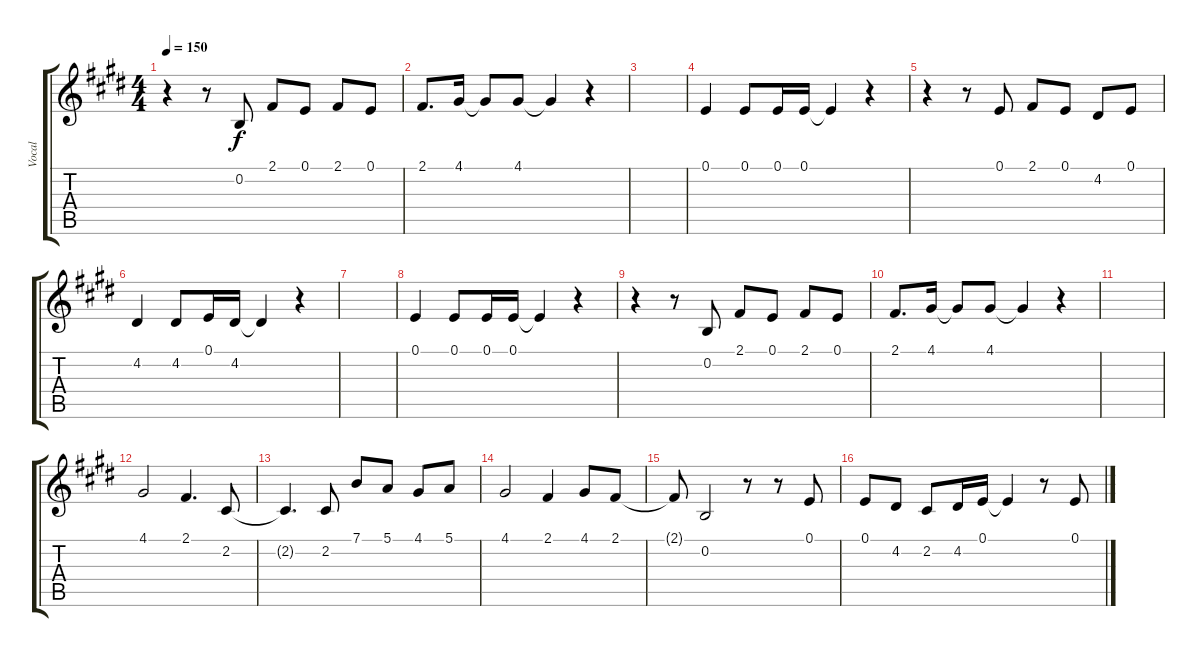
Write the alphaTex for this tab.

\track ("Vocal" "Vocal") {instrument choiraahs}
\staff {score tabs}
\tuning (E4 B3 G3 D3 A2 E2) {hide}
\ts (4 4)
\tempo 150
\clef g2
\ks c#minor
r.4{dy f} r.8 0.2.8 2.1.8 0.1.8 2.1.8 0.1.8 |
2.1.8{d} 4.1.16 4.1{t}.8 4.1.8 4.1{t}.4 r.4 |
|
0.1.4 0.1.8 0.1.16 0.1.16 0.1{t}.4 r.4 |
r.4 r.8 0.1.8 2.1.8 0.1.8 4.2.8 0.1.8 |
4.2.4 4.2.8 0.1.16 4.2.16 4.2{t}.4 r.4 |
|
0.1.4 0.1.8 0.1.16 0.1.16 0.1{t}.4 r.4 |
r.4 r.8 0.2.8 2.1.8 0.1.8 2.1.8 0.1.8 |
2.1.8{d} 4.1.16 4.1{t}.8 4.1.8 4.1{t}.4 r.4 |
|
4.1.2 2.1.4{d} 2.2.8 |
2.2{t}.4{d} 2.2.8 7.1.8 5.1.8 4.1.8 5.1.8 |
4.1.2 2.1.4 4.1.8 2.1.8 |
2.1{t}.8 0.2.2 r.8 r.8 0.1.8 |
0.1.8 4.2.8 2.2.8 4.2.16 0.1.16 0.1{t}.4 r.8 0.1.8
